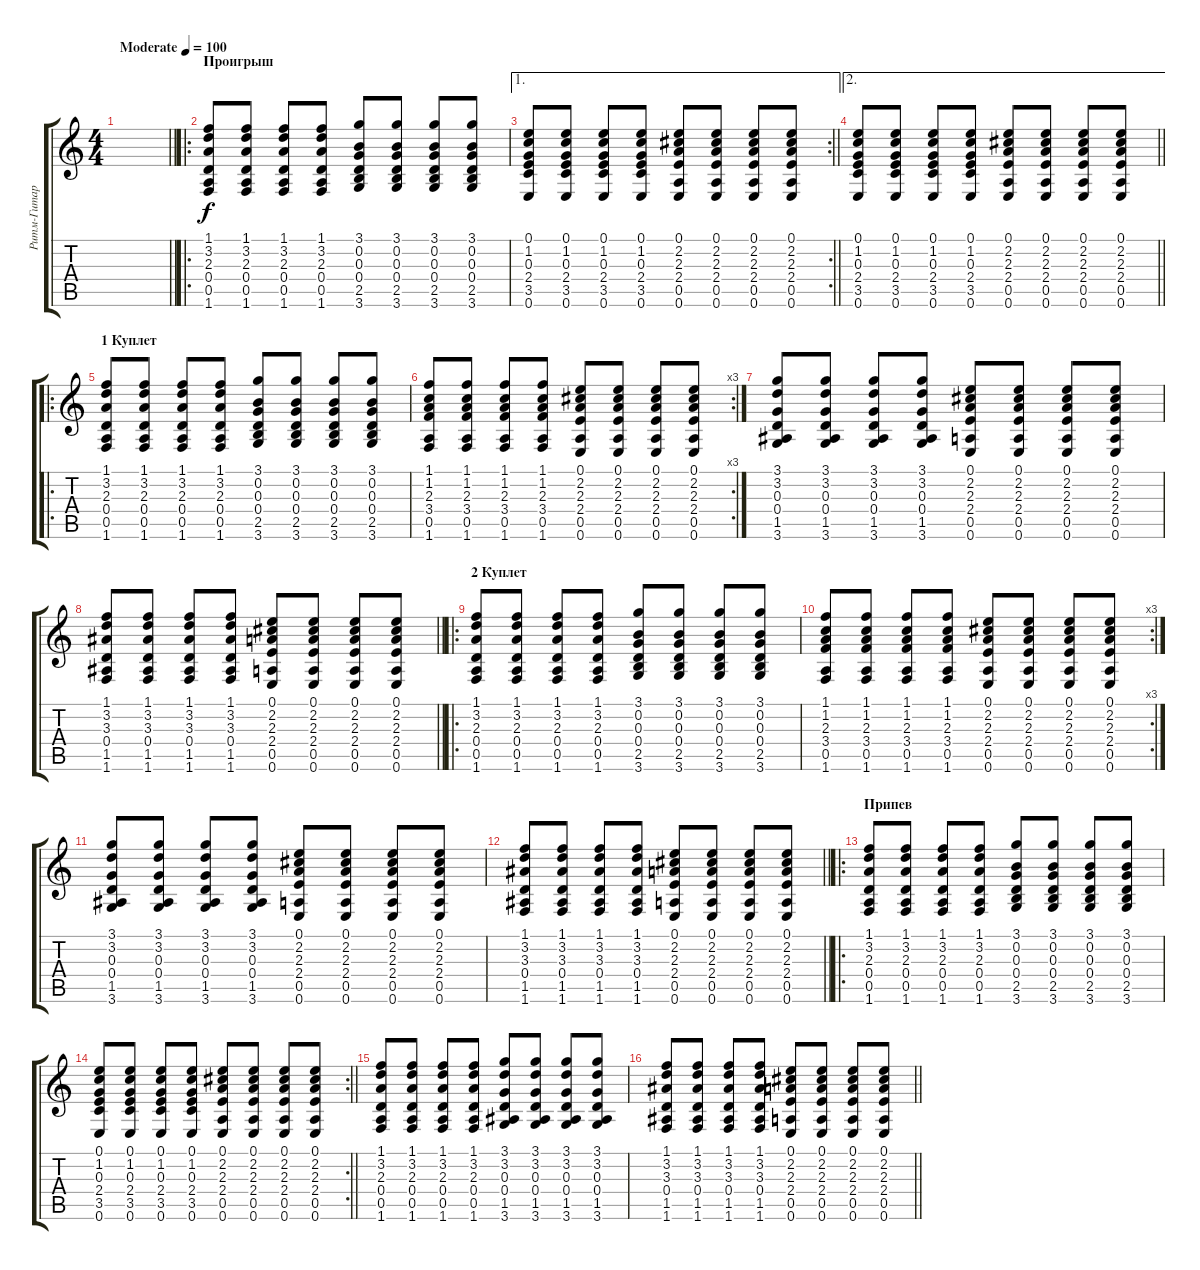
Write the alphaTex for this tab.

\track ("Ритм-Гитара (Егор Летов)" "Ритм-Гитар") {instrument overdrivenguitar}
\staff {score tabs}
\tuning (E4 B3 G3 D3 A2 E2) {hide}
\ts (4 4)
\tempo (100 "Moderate")
\clef g2
\barLineRight lightlight
\ks c
|
\ro
\section ("" "Проигрыш")
(1.1 3.2 2.3 0.4 0.5 1.6).8 (1.1 3.2 2.3 0.4 0.5 1.6).8 (1.1 3.2 2.3 0.4 0.5 1.6).8 (1.1 3.2 2.3 0.4 0.5 1.6).8 (3.1 0.2 0.3 0.4 2.5 3.6).8 (3.1 0.2 0.3 0.4 2.5 3.6).8 (3.1 0.2 0.3 0.4 2.5 3.6).8 (3.1 0.2 0.3 0.4 2.5 3.6).8 |
\ae 1
\rc 2
\barLineRight lightlight
(0.1 1.2 0.3 2.4 3.5 0.6).8 (0.1 1.2 0.3 2.4 3.5 0.6).8 (0.1 1.2 0.3 2.4 3.5 0.6).8 (0.1 1.2 0.3 2.4 3.5 0.6).8 (0.1 2.2 2.3 2.4 0.5 0.6).8 (0.1 2.2 2.3 2.4 0.5 0.6).8 (0.1 2.2 2.3 2.4 0.5 0.6).8 (0.1 2.2 2.3 2.4 0.5 0.6).8 |
\ae 2
\barLineRight lightlight
(0.1 1.2 0.3 2.4 3.5 0.6).8 (0.1 1.2 0.3 2.4 3.5 0.6).8 (0.1 1.2 0.3 2.4 3.5 0.6).8 (0.1 1.2 0.3 2.4 3.5 0.6).8 (0.1 2.2 2.3 2.4 0.5 0.6).8 (0.1 2.2 2.3 2.4 0.5 0.6).8 (0.1 2.2 2.3 2.4 0.5 0.6).8 (0.1 2.2 2.3 2.4 0.5 0.6).8 |
\ro
\section ("" "1 Куплет")
(1.1 3.2 2.3 0.4 0.5 1.6).8 (1.1 3.2 2.3 0.4 0.5 1.6).8 (1.1 3.2 2.3 0.4 0.5 1.6).8 (1.1 3.2 2.3 0.4 0.5 1.6).8 (3.1 0.2 0.3 0.4 2.5 3.6).8 (3.1 0.2 0.3 0.4 2.5 3.6).8 (3.1 0.2 0.3 0.4 2.5 3.6).8 (3.1 0.2 0.3 0.4 2.5 3.6).8 |
\rc 3
(1.1 1.2 2.3 3.4 0.5 1.6).8 (1.1 1.2 2.3 3.4 0.5 1.6).8 (1.1 1.2 2.3 3.4 0.5 1.6).8 (1.1 1.2 2.3 3.4 0.5 1.6).8 (0.1 2.2 2.3 2.4 0.5 0.6).8 (0.1 2.2 2.3 2.4 0.5 0.6).8 (0.1 2.2 2.3 2.4 0.5 0.6).8 (0.1 2.2 2.3 2.4 0.5 0.6).8 |
(3.1 3.2 0.3 0.4 1.5 3.6).8 (3.1 3.2 0.3 0.4 1.5 3.6).8 (3.1 3.2 0.3 0.4 1.5 3.6).8 (3.1 3.2 0.3 0.4 1.5 3.6).8 (0.1 2.2 2.3 2.4 0.5 0.6).8 (0.1 2.2 2.3 2.4 0.5 0.6).8 (0.1 2.2 2.3 2.4 0.5 0.6).8 (0.1 2.2 2.3 2.4 0.5 0.6).8 |
\barLineRight lightlight
(1.1 3.2 3.3 0.4 1.5 1.6).8 (1.1 3.2 3.3 0.4 1.5 1.6).8 (1.1 3.2 3.3 0.4 1.5 1.6).8 (1.1 3.2 3.3 0.4 1.5 1.6).8 (0.1 2.2 2.3 2.4 0.5 0.6).8 (0.1 2.2 2.3 2.4 0.5 0.6).8 (0.1 2.2 2.3 2.4 0.5 0.6).8 (0.1 2.2 2.3 2.4 0.5 0.6).8 |
\ro
\section ("" "2 Куплет")
(1.1 3.2 2.3 0.4 0.5 1.6).8 (1.1 3.2 2.3 0.4 0.5 1.6).8 (1.1 3.2 2.3 0.4 0.5 1.6).8 (1.1 3.2 2.3 0.4 0.5 1.6).8 (3.1 0.2 0.3 0.4 2.5 3.6).8 (3.1 0.2 0.3 0.4 2.5 3.6).8 (3.1 0.2 0.3 0.4 2.5 3.6).8 (3.1 0.2 0.3 0.4 2.5 3.6).8 |
\rc 3
(1.1 1.2 2.3 3.4 0.5 1.6).8 (1.1 1.2 2.3 3.4 0.5 1.6).8 (1.1 1.2 2.3 3.4 0.5 1.6).8 (1.1 1.2 2.3 3.4 0.5 1.6).8 (0.1 2.2 2.3 2.4 0.5 0.6).8 (0.1 2.2 2.3 2.4 0.5 0.6).8 (0.1 2.2 2.3 2.4 0.5 0.6).8 (0.1 2.2 2.3 2.4 0.5 0.6).8 |
(3.1 3.2 0.3 0.4 1.5 3.6).8 (3.1 3.2 0.3 0.4 1.5 3.6).8 (3.1 3.2 0.3 0.4 1.5 3.6).8 (3.1 3.2 0.3 0.4 1.5 3.6).8 (0.1 2.2 2.3 2.4 0.5 0.6).8 (0.1 2.2 2.3 2.4 0.5 0.6).8 (0.1 2.2 2.3 2.4 0.5 0.6).8 (0.1 2.2 2.3 2.4 0.5 0.6).8 |
\barLineRight lightlight
(1.1 3.2 3.3 0.4 1.5 1.6).8 (1.1 3.2 3.3 0.4 1.5 1.6).8 (1.1 3.2 3.3 0.4 1.5 1.6).8 (1.1 3.2 3.3 0.4 1.5 1.6).8 (0.1 2.2 2.3 2.4 0.5 0.6).8 (0.1 2.2 2.3 2.4 0.5 0.6).8 (0.1 2.2 2.3 2.4 0.5 0.6).8 (0.1 2.2 2.3 2.4 0.5 0.6).8 |
\ro
\section ("" "Припев")
(1.1 3.2 2.3 0.4 0.5 1.6).8 (1.1 3.2 2.3 0.4 0.5 1.6).8 (1.1 3.2 2.3 0.4 0.5 1.6).8 (1.1 3.2 2.3 0.4 0.5 1.6).8 (3.1 0.2 0.3 0.4 2.5 3.6).8 (3.1 0.2 0.3 0.4 2.5 3.6).8 (3.1 0.2 0.3 0.4 2.5 3.6).8 (3.1 0.2 0.3 0.4 2.5 3.6).8 |
\rc 2
\barLineRight lightlight
(0.1 1.2 0.3 2.4 3.5 0.6).8 (0.1 1.2 0.3 2.4 3.5 0.6).8 (0.1 1.2 0.3 2.4 3.5 0.6).8 (0.1 1.2 0.3 2.4 3.5 0.6).8 (0.1 2.2 2.3 2.4 0.5 0.6).8 (0.1 2.2 2.3 2.4 0.5 0.6).8 (0.1 2.2 2.3 2.4 0.5 0.6).8 (0.1 2.2 2.3 2.4 0.5 0.6).8 |
(1.1 3.2 2.3 0.4 0.5 1.6).8 (1.1 3.2 2.3 0.4 0.5 1.6).8 (1.1 3.2 2.3 0.4 0.5 1.6).8 (1.1 3.2 2.3 0.4 0.5 1.6).8 (3.1 3.2 0.3 0.4 1.5 3.6).8 (3.1 3.2 0.3 0.4 1.5 3.6).8 (3.1 3.2 0.3 0.4 1.5 3.6).8 (3.1 3.2 0.3 0.4 1.5 3.6).8 |
\barLineRight lightlight
(1.1 3.2 3.3 0.4 1.5 1.6).8 (1.1 3.2 3.3 0.4 1.5 1.6).8 (1.1 3.2 3.3 0.4 1.5 1.6).8 (1.1 3.2 3.3 0.4 1.5 1.6).8 (0.1 2.2 2.3 2.4 0.5 0.6).8 (0.1 2.2 2.3 2.4 0.5 0.6).8 (0.1 2.2 2.3 2.4 0.5 0.6).8 (0.1 2.2 2.3 2.4 0.5 0.6).8
